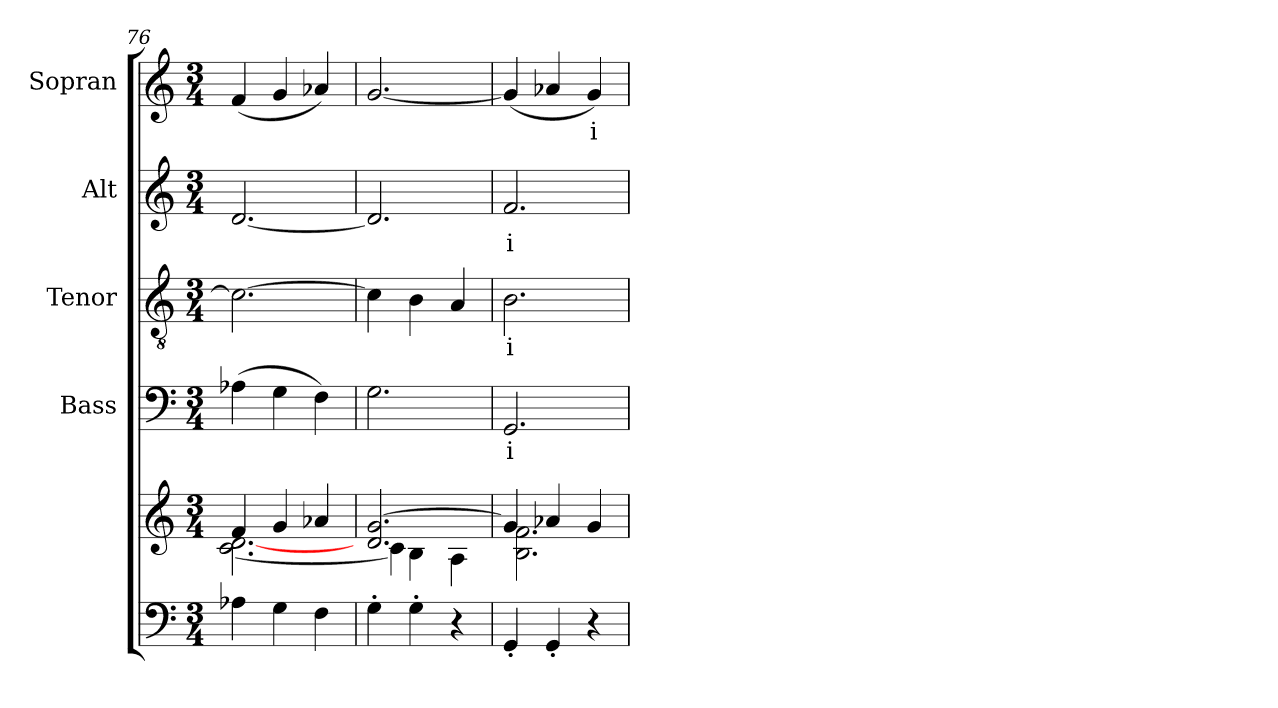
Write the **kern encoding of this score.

**kern	**kern	**kern	**text	**kern	**text	**kern	**text	**kern	**text
*part5	*part5	*part4	*part4	*part3	*part3	*part2	*part2	*part1	*part1
*staff6	*staff5	*staff4	*staff4	*staff3	*staff3	*staff2	*staff2	*staff1	*staff1
*	*	*I"Bass	*	*I"Tenor	*	*I"Alt	*	*I"Sopran	*
*	*	*I'B.	*	*I'T.	*	*I'A.	*	*I'S.	*
*clefF4	*clefG2	*clefF4	*	*clefGv2	*	*clefG2	*	*clefG2	*
*k[]	*k[]	*k[]	*	*k[]	*	*k[]	*	*k[]	*
*C:	*C:	*C:	*	*C:	*	*C:	*	*C:	*
*M3/4	*M3/4	*M3/4	*	*M3/4	*	*M3/4	*	*M3/4	*
=76	=76	=76	=76	=76	=76	=76	=76	=76	=76
*	*^	*	*	*	*	*	*	*	*
4A-X\	4f/	[<2.c\ [<2.d\	(>4A-X\	.	2.c\_	.	[2.d/	.	(<4f/	.
4G\	4g/	.	4G\	.	.	.	.	.	4g/	.
4F\	4a-X/	.	4F\)	.	.	.	.	.	4a-X/)	.
=77	=77	=77	=77	=77	=77	=77	=77	=77	=77	=77
4G'>\	2.d/ [>2.g/	4c\]	2.G\	.	4c\]	.	2.d/]	.	[2.g/	.
4G'>\	.	4B\	.	.	4B\	.	.	.	.	.
4r	.	4A\	.	.	4A/	.	.	.	.	.
=78	=78	=78	=78	=78	=78	=78	=78	=78	=78	=78
!	!	!	!	!LO:LY:b	!	!LO:LY:b	!	!LO:LY:b	!	!
4GG'</	4g/]	2.B\ 2.f\	2.GG/	-i-	2.B\	-i-	2.f/	-i-	(<4g/]	.
4GG'</	4a-X/	.	.	.	.	.	.	.	4a-X/	.
!	!	!	!	!	!	!	!	!	!	!LO:LY:b
4r	4g/	.	.	.	.	.	.	.	4g/)	-i-
*	*v	*v	*	*	*	*	*	*	*	*
=	=	=	=	=	=	=	=	=	=
*-	*-	*-	*-	*-	*-	*-	*-	*-	*-
